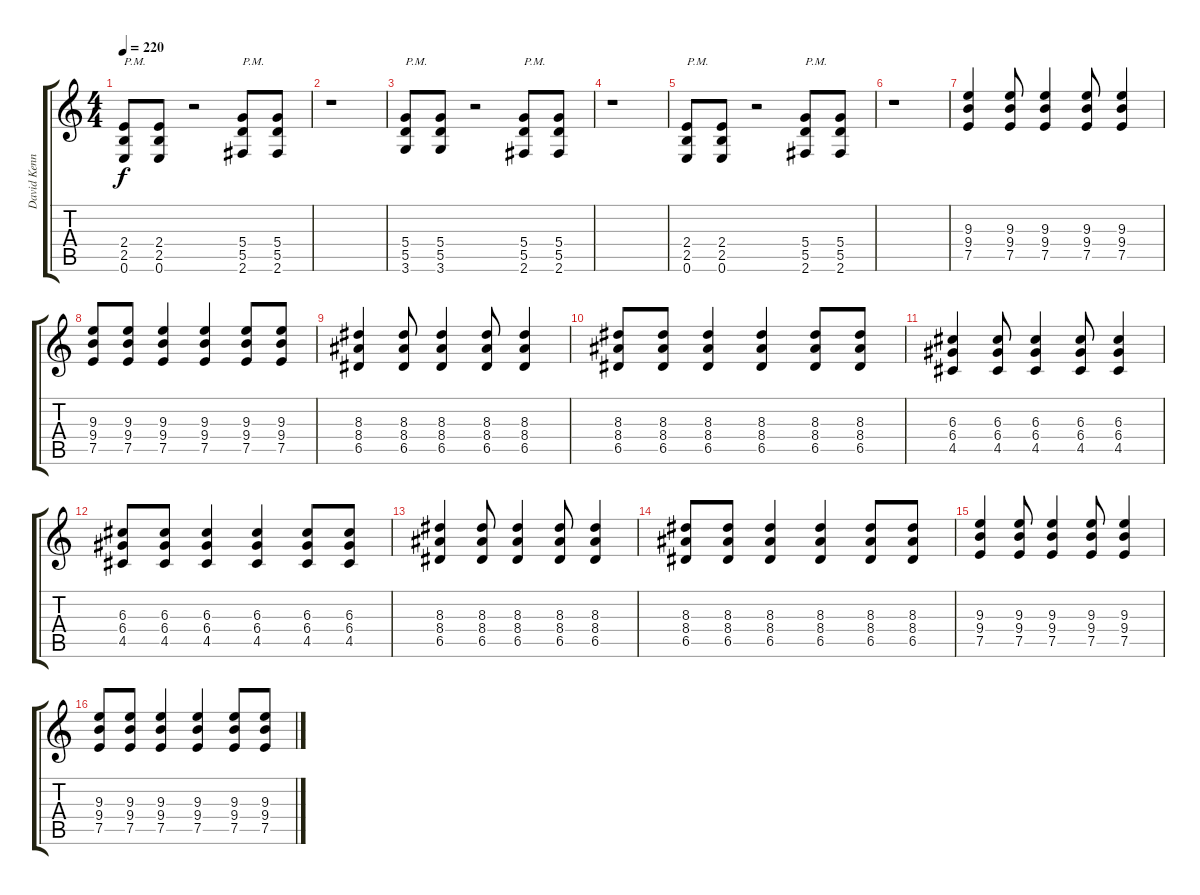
\track ("David Kennedy (Guitar)" "David Kenn") {instrument distortionguitar}
\staff {score tabs}
\tuning (E4 B3 G3 D3 A2 E2) {hide}
\ts (4 4)
\tempo 220
\clef g2
\ks c
(2.4 2.5 0.6).8{txt "P.M." dy f} (2.4 2.5 0.6).8 r.2 (5.4 5.5 2.6).8{txt "P.M."} (5.4 5.5 2.6).8 |
r.1 |
(5.4 5.5 3.6).8{txt "P.M." volume 16 instrument overdrivenguitar} (5.4 5.5 3.6).8 r.2 (5.4 5.5 2.6).8{txt "P.M."} (5.4 5.5 2.6).8 |
r.1 |
(2.4 2.5 0.6).8{txt "P.M."} (2.4 2.5 0.6).8 r.2 (5.4 5.5 2.6).8{txt "P.M."} (5.4 5.5 2.6).8 |
r.1 |
(9.3 9.4 7.5).4{instrument distortionguitar} (9.3 9.4 7.5).8 (9.3 9.4 7.5).4 (9.3 9.4 7.5).8 (9.3 9.4 7.5).4 |
(9.3 9.4 7.5).8 (9.3 9.4 7.5).8 (9.3 9.4 7.5).4 (9.3 9.4 7.5).4 (9.3 9.4 7.5).8 (9.3 9.4 7.5).8 |
(8.3 8.4 6.5).4 (8.3 8.4 6.5).8 (8.3 8.4 6.5).4 (8.3 8.4 6.5).8 (8.3 8.4 6.5).4 |
(8.3 8.4 6.5).8 (8.3 8.4 6.5).8 (8.3 8.4 6.5).4 (8.3 8.4 6.5).4 (8.3 8.4 6.5).8 (8.3 8.4 6.5).8 |
(6.3 6.4 4.5).4 (6.3 6.4 4.5).8 (6.3 6.4 4.5).4 (6.3 6.4 4.5).8 (6.3 6.4 4.5).4 |
(6.3 6.4 4.5).8 (6.3 6.4 4.5).8 (6.3 6.4 4.5).4 (6.3 6.4 4.5).4 (6.3 6.4 4.5).8 (6.3 6.4 4.5).8 |
(8.3 8.4 6.5).4 (8.3 8.4 6.5).8 (8.3 8.4 6.5).4 (8.3 8.4 6.5).8 (8.3 8.4 6.5).4 |
(8.3 8.4 6.5).8 (8.3 8.4 6.5).8 (8.3 8.4 6.5).4 (8.3 8.4 6.5).4 (8.3 8.4 6.5).8 (8.3 8.4 6.5).8 |
(9.3 9.4 7.5).4 (9.3 9.4 7.5).8 (9.3 9.4 7.5).4 (9.3 9.4 7.5).8 (9.3 9.4 7.5).4 |
(9.3 9.4 7.5).8 (9.3 9.4 7.5).8 (9.3 9.4 7.5).4 (9.3 9.4 7.5).4 (9.3 9.4 7.5).8 (9.3 9.4 7.5).8
